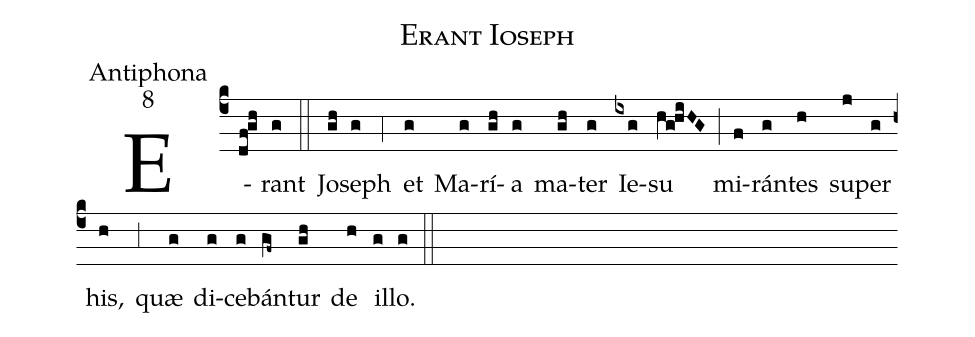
name:Erant Ioseph;
office-part:Antiphona;
mode:8;
%%
(c4) E(df!gh)rant(g) (::)
Jo(gh)seph(g) (,4) et(g) Ma(g)rí(gh)a(g) ma(gh)ter(g) Ie(ixg)su(hg!hiHG) (;) mi(f)rán(g)tes(h) su(j)per(g) his,(h) (,3) quæ(g) di(g)ce(g)bán(gf~)tur(gh) de(h) il(g)lo.(g) (::)
